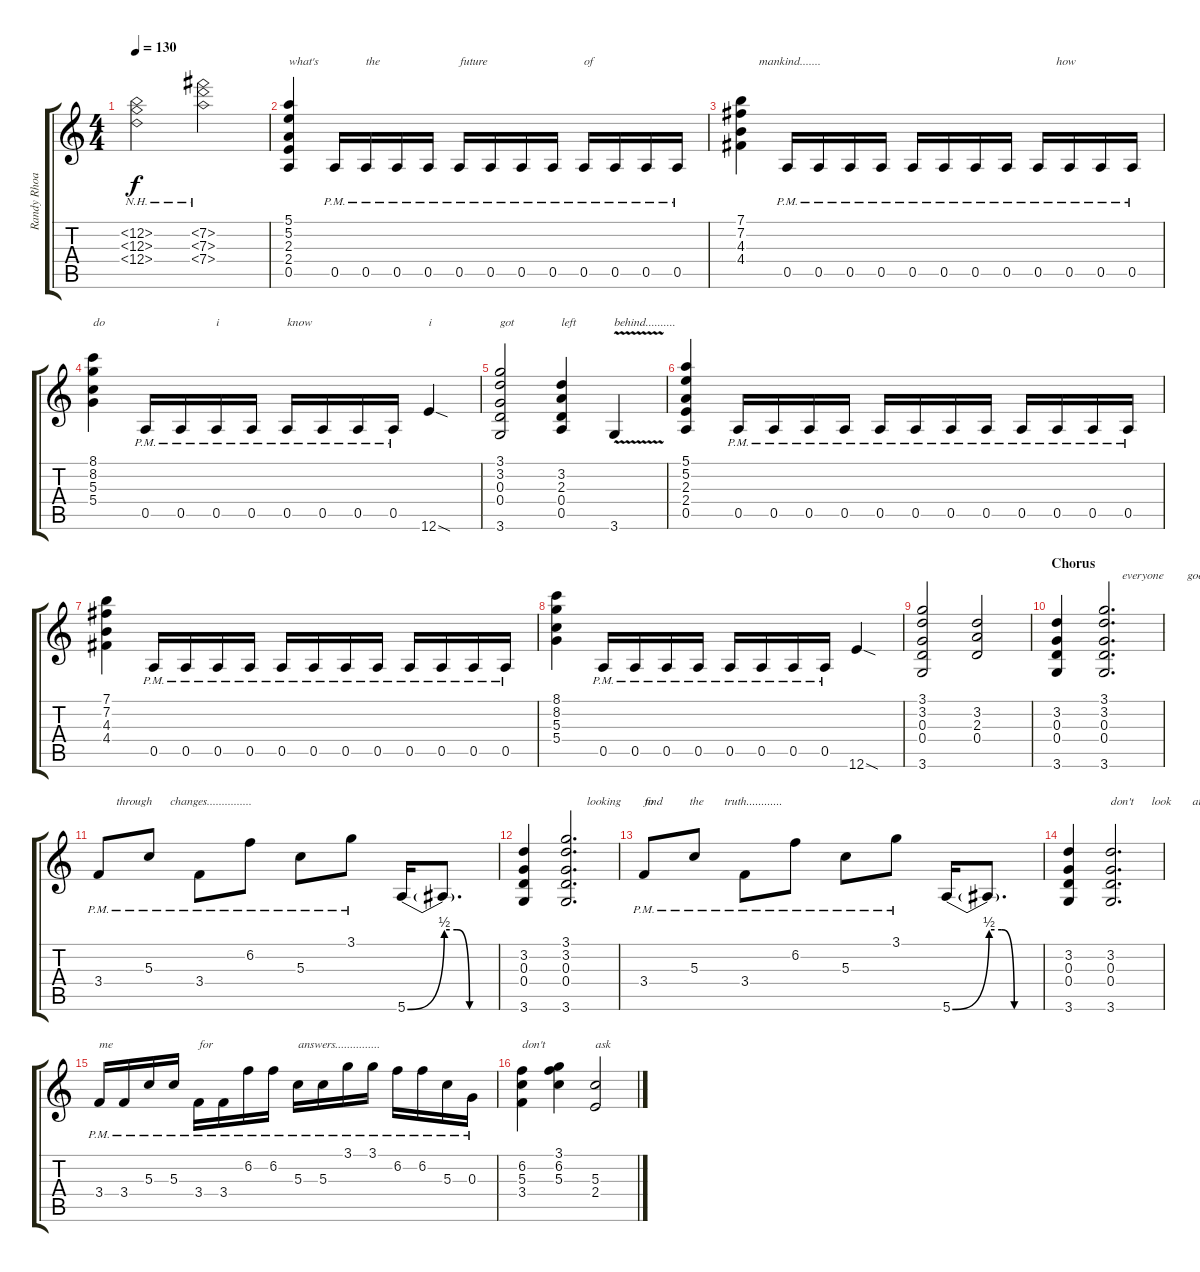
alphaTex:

\track ("Randy Rhoads" "Randy Rhoa") {instrument distortionguitar}
\staff {score tabs}
\tuning (E4 B3 G3 D3 A2 E2) {hide}
\ts (4 4)
\tempo 130
\clef g2
\ks c
(12.2{nh} 12.3{nh} 12.4{nh}).2{dy f} (7.2{nh} 7.3{nh} 7.4{nh}).2 |
(5.1 5.2 2.3 2.4 0.5).4{txt "what's"} 0.5{pm}.16 0.5{pm}.16{txt "the"} 0.5{pm}.16 0.5{pm}.16 0.5{pm}.16{txt "future"} 0.5{pm}.16 0.5{pm}.16 0.5{pm}.16 0.5{pm}.16{txt "of"} 0.5{pm}.16 0.5{pm}.16 0.5{pm}.16 |
(7.1 7.2 4.3 4.4).4{txt "      mankind......."} 0.5{pm}.16 0.5{pm}.16 0.5{pm}.16 0.5{pm}.16 0.5{pm}.16 0.5{pm}.16 0.5{pm}.16 0.5{pm}.16 0.5{pm}.16{txt "      how"} 0.5{pm}.16 0.5{pm}.16 0.5{pm}.16 |
(8.1 8.2 5.3 5.4).4{txt "do"} 0.5{pm}.16 0.5{pm}.16 0.5{pm}.16{txt "i"} 0.5{pm}.16 0.5{pm}.16{txt "know"} 0.5{pm}.16 0.5{pm}.16 0.5{pm}.16 12.6{sod}.4{txt "i"} |
(3.1 3.2 0.3 0.4 3.6).2{txt "got"} (3.2 2.3 0.4 0.5).4{txt "left"} 3.6{v}.4{txt "behind.........."} |
(5.1 5.2 2.3 2.4 0.5).4 0.5{pm}.16 0.5{pm}.16 0.5{pm}.16 0.5{pm}.16 0.5{pm}.16 0.5{pm}.16 0.5{pm}.16 0.5{pm}.16 0.5{pm}.16 0.5{pm}.16 0.5{pm}.16 0.5{pm}.16 |
(7.1 7.2 4.3 4.4).4 0.5{pm}.16 0.5{pm}.16 0.5{pm}.16 0.5{pm}.16 0.5{pm}.16 0.5{pm}.16 0.5{pm}.16 0.5{pm}.16 0.5{pm}.16 0.5{pm}.16 0.5{pm}.16 0.5{pm}.16 |
(8.1 8.2 5.3 5.4).4 0.5{pm}.16 0.5{pm}.16 0.5{pm}.16 0.5{pm}.16 0.5{pm}.16 0.5{pm}.16 0.5{pm}.16 0.5{pm}.16 12.6{sod}.4 |
(3.1 3.2 0.3 0.4 3.6).2 (3.2 2.3 0.4).2 |
\section ("" "Chorus")
(3.2 0.3 0.4 3.6).4 (3.1 3.2 0.3 0.4 3.6).2{d txt "      everyone        goes"} |
3.4{pm}.8{txt "      through      changes..............."} 5.3{pm}.8 3.4{pm}.8 6.2{pm}.8 5.3{pm}.8 3.1{pm}.8 5.6{be (bend 0 0 60 2)}.16 5.6{be (custom 0 2 15 2 30 0 60 0) t}.8{d} |
(3.2 0.3 0.4 3.6).4 (3.1 3.2 0.3 0.4 3.6).2{d txt "       looking        to"} |
3.4{pm}.8{txt "find         the       truth............"} 5.3{pm}.8 3.4{pm}.8 6.2{pm}.8 5.3{pm}.8 3.1{pm}.8 5.6{be (bend 0 0 60 2)}.16 5.6{be (custom 0 2 15 2 30 0 60 0) t}.8{d} |
(3.2 0.3 0.4 3.6).4 (3.2 0.3 0.4 3.6).2{d txt "don't      look       at"} |
3.4{pm}.16{txt "me"} 3.4{pm}.16 5.3{pm}.16 5.3{pm}.16 3.4{pm}.16{txt "for"} 3.4{pm}.16 6.2{pm}.16 6.2{pm}.16 5.3{pm}.16{txt "answers..............."} 5.3{pm}.16 3.1{pm}.16 3.1{pm}.16 6.2{pm}.16 6.2{pm}.16 5.3{pm}.16 0.3{pm}.16 |
(6.2 5.3 3.4).4{txt "don't"} (3.1 6.2 5.3).4 (5.3 2.4).2{txt "ask"}
